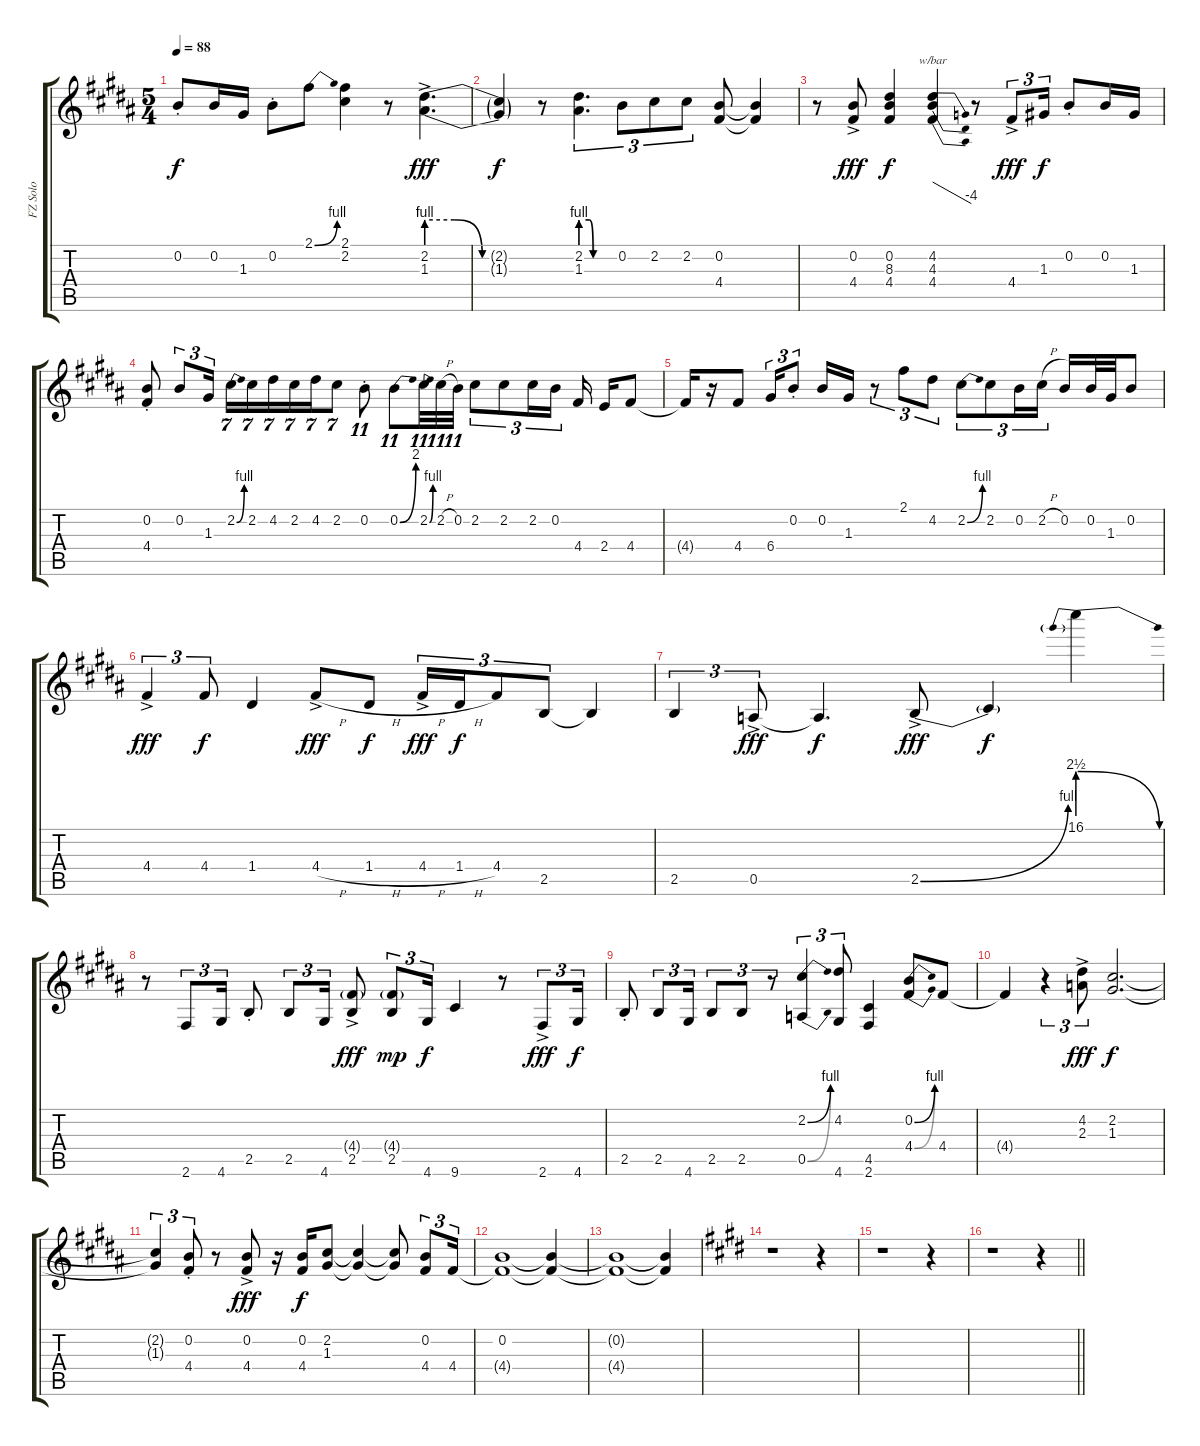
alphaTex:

\track ("FZ Solo" "FZ Solo") {instrument overdrivenguitar}
\staff {score tabs}
\tuning (E4 B3 G3 D3 A2 E2) {hide}
\ts (5 4)
\tempo 88
\clef g2
\ks b
0.2{st}.8{dy f} 0.2.16 1.3.16 0.2{st}.8 2.1{be (bend 0 0 60 4)}.8 (2.1 2.2).4 r.8 (2.2{be (custom 0 4 15 4 30 0 40 0 60 0) ac} 1.3{be (custom 0 4 15 4 30 0 40 0 60 0)}).4{d dy fff} |
(2.2{t} 1.3{t}).4{dy f} r.8 (2.2{be (custom 0 4 15 4 22 0 30 0 40 0 60 0)} 1.3{be (custom 0 4 15 4 23 0 30 0 40 0 60 0)}).4{d tu (3 2)} 0.2.8{tu (3 2)} 2.2.8{tu (3 2)} 2.2.8{tu (3 2)} (0.2 4.4).8 (0.2{t} 4.4{t}).4 |
r.8 (0.2 4.4{ac}).8{dy fff} (0.2 8.3 4.4).4{dy f} (4.2 4.3 4.4).4{tbe (dive default 0 0 60 -16)} r.8 4.4{ac}.8{tu (3 2) dy fff} 1.3.16{tu (3 2) dy f} 0.2{st}.8 0.2.16 1.3.16 |
(0.2 4.4{st}).8 0.2.8{tu (3 2)} 1.3.16{tu (3 2)} 2.2{be (bend 0 0 60 4)}.16{tu (7 4)} 2.2.16{tu (7 4)} 4.2.16{tu (7 4)} 2.2.16{tu (7 4)} 4.2.16{tu (7 4)} 2.2.8{tu (7 4)} 0.2{st}.8{tu (11 8)} 0.2{be (bend 0 0 60 8)}.8{tu (11 8)} 2.2{be (bend 0 0 60 4)}.32{tu (11 8)} 2.2{h}.32{tu (11 8)} 0.2.32{tu (11 8)} 2.2.8{tu (3 2)} 2.2.8{tu (3 2)} 2.2.16{tu (3 2)} 0.2.16{tu (3 2)} 4.4.16 2.4.16 4.4.8 |
4.4{t}.16 r.16 4.4.8 6.4.16{tu (3 2)} 0.2{st}.8{tu (3 2)} 0.2.16 1.3.16 r.8{tu (3 2)} 2.1.8{tu (3 2)} 4.2.8{tu (3 2)} 2.2{be (bend 0 0 60 4)}.8{tu (3 2)} 2.2.8{tu (3 2)} 0.2.16{tu (3 2)} 2.2{h}.16{tu (3 2)} 0.2.16 0.2.32 1.3.32 0.2.8 |
4.4{ac}.4{tu (3 2) dy fff} 4.4.8{tu (3 2) dy f} 1.4.4 4.4{h ac}.8{dy fff} 1.4{h}.8{dy f} 4.4{h ac}.16{tu (3 2) dy fff} 1.4{h}.16{tu (3 2) dy f} 4.4.8{tu (3 2)} 2.5.8{tu (3 2)} 2.5{t}.4 |
2.5.4{tu (3 2)} 0.5{ac}.8{tu (3 2) dy fff} 0.5{t}.4{d dy f} 2.5{be (bend 0 0 60 4) ac}.8{dy fff} 2.5{t}.4{dy f} 16.1{be (prebendrelease 0 10 60 0)}.4 |
r.8 2.6.8{tu (3 2)} 4.6.16{tu (3 2)} 2.5{st}.8 2.5.8{tu (3 2)} 4.6.16{tu (3 2)} (4.4{g} 2.5{ac}).8{dy fff} (4.4{g} 2.5).8{tu (3 2) dy mp} 4.6.16{tu (3 2) dy f} 9.6.4 r.8 2.6{ac}.8{tu (3 2) dy fff} 4.6.16{tu (3 2) dy f} |
2.5{st}.8 2.5.8{tu (3 2)} 4.6.16{tu (3 2)} 2.5.8{tu (3 2)} 2.5.8{tu (3 2)} r.8{tu (3 2)} (2.2{be (bend 0 0 60 4)} 0.5{be (bend 0 0 60 4)}).4{tu (3 2)} (4.2 4.6).8{tu (3 2)} (4.5 2.6).4 (0.2{be (bend 0 0 60 4)} 4.4{be (bend 0 0 60 4)}).8 4.4.8 |
4.4{t}.4 r.4{tu (3 2)} (4.2{ac} 2.3).8{tu (3 2) dy fff} (2.2 1.3).2{d dy f} |
(2.2{t} 1.3{t}).4{tu (3 2)} (0.2 4.4{st}).8{tu (3 2)} r.8 (0.2 4.4{ac}).8{dy fff} r.16 (0.2 4.4).16{dy f} (2.2 1.3).8 (2.2{t} 1.3{t}).4 (2.2{t} 1.3{t}).8 (0.2 4.4).8{tu (3 2)} 4.4.16{tu (3 2)} |
(0.2 4.4{t}).1 (0.2{t} 4.4{t}).4 |
(0.2{t} 4.4{t}).1 (0.2{t} 4.4{t}).4 |
\ks e
r.1 r.4 |
r.1 r.4 |
\barLineRight lightlight
r.1 r.4
